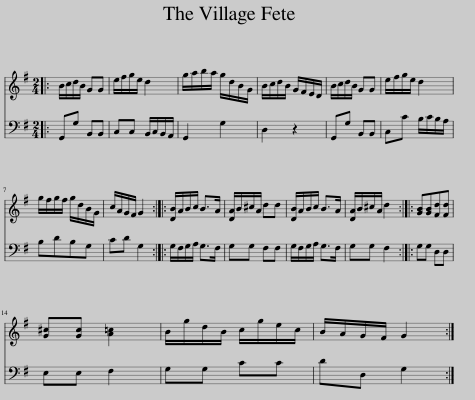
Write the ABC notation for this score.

X:1
%%score 1 2
L:1/8
M:2/4
I:linebreak $
K:G
V:1 treble
V:2 bass
V:1
|: B/c/d/B/ GG | e/f/g/e/ d2 | g/a/b/a/ g/d/B/G/ | B/c/d/B/ G/F/E/D/ | B/c/d/B/ GG | %5
 e/f/g/e/ d2 |$ g/f/g/f/ g/d/B/G/ | c/A/G/F/ G2 :: [DB]/A/B/c/ B>A | [DA]/B/^c/A/ dd | %10
 [DB]/A/B/c/ B>A | [DA]/B/^c/A/ d2 :: [GB][GB][Fd][Fd] |$ [G^c][Gc] [A=c]2 | B/g/d/B/ c/g/e/c/ | %15
 B/A/G/F/ G2 :| %16
V:2
|: G,,G, B,,B,, | C,C, B,,/C,/B,,/A,,/ | G,,2 G,2 | D,2 z2 | G,,G, B,,B,, | %5
 C,C B,/C/B,/A,/ |$ B,DB,G, | CD G,2 :: G,/F,/G,/A,/ G,>F, | G,G, F,F, | %10
 G,/F,/G,/A,/ G,>F, | G,G, F,2 :: G,G, D,D, |$ E,E, F,2 | G,G, CC | %15
 DD, G,2 :| %16
